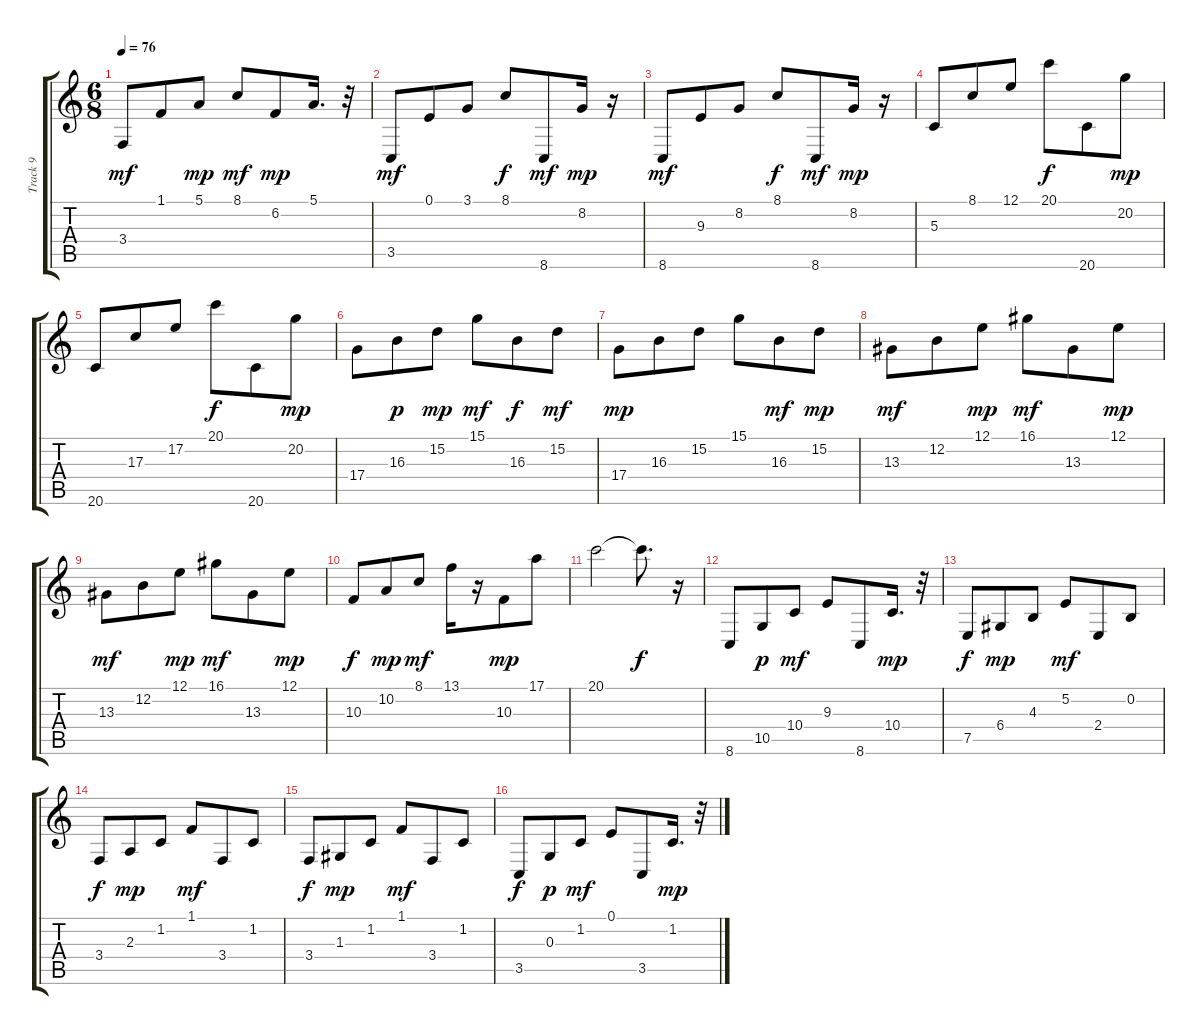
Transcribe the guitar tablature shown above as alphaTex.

\track ("Track 9" "Track 9") {instrument acousticgrandpiano}
\staff {score tabs}
\tuning (E4 B3 G3 D3 A2 E2) {hide}
\ts (6 8)
\tempo 76
\clef g2
\ks c
3.4.8{dy mf} 1.1.8 5.1.8{dy mp} 8.1.8{dy mf} 6.2.8{dy mp} 5.1.16{d} r.32 |
3.5.8{dy mf} 0.1.8 3.1.8 8.1.8{dy f} 8.6.8{dy mf} 8.2.16{dy mp} r.16 |
8.6.8{dy mf} 9.3.8 8.2.8 8.1.8{dy f} 8.6.8{dy mf} 8.2.16{dy mp} r.16 |
5.3.8 8.1.8 12.1.8 20.1.8{dy f} 20.6.8 20.2.8{dy mp} |
20.6.8 17.3.8 17.2.8 20.1.8{dy f} 20.6.8 20.2.8{dy mp} |
17.4.8 16.3.8{dy p} 15.2.8{dy mp} 15.1.8{dy mf} 16.3.8{dy f} 15.2.8{dy mf} |
17.4.8{dy mp} 16.3.8 15.2.8 15.1.8 16.3.8{dy mf} 15.2.8{dy mp} |
13.3.8{dy mf} 12.2.8 12.1.8{dy mp} 16.1.8{dy mf} 13.3.8 12.1.8{dy mp} |
13.3.8{dy mf} 12.2.8 12.1.8{dy mp} 16.1.8{dy mf} 13.3.8 12.1.8{dy mp} |
10.3.8{dy f} 10.2.8{dy mp} 8.1.8{dy mf} 13.1.16 r.16 10.3.8{dy mp} 17.1.8 |
20.1.2 20.1{t}.8{d dy f} r.16 |
8.6.8 10.5.8{dy p} 10.4.8{dy mf} 9.3.8 8.6.8 10.4.16{d dy mp} r.32 |
7.5.8{dy f} 6.4.8{dy mp} 4.3.8 5.2.8{dy mf} 2.4.8 0.2.8 |
3.4.8{dy f} 2.3.8{dy mp} 1.2.8 1.1.8{dy mf} 3.4.8 1.2.8 |
3.4.8{dy f} 1.3.8{dy mp} 1.2.8 1.1.8{dy mf} 3.4.8 1.2.8 |
3.5.8{dy f} 0.3.8{dy p} 1.2.8{dy mf} 0.1.8 3.5.8 1.2.16{d dy mp} r.32
